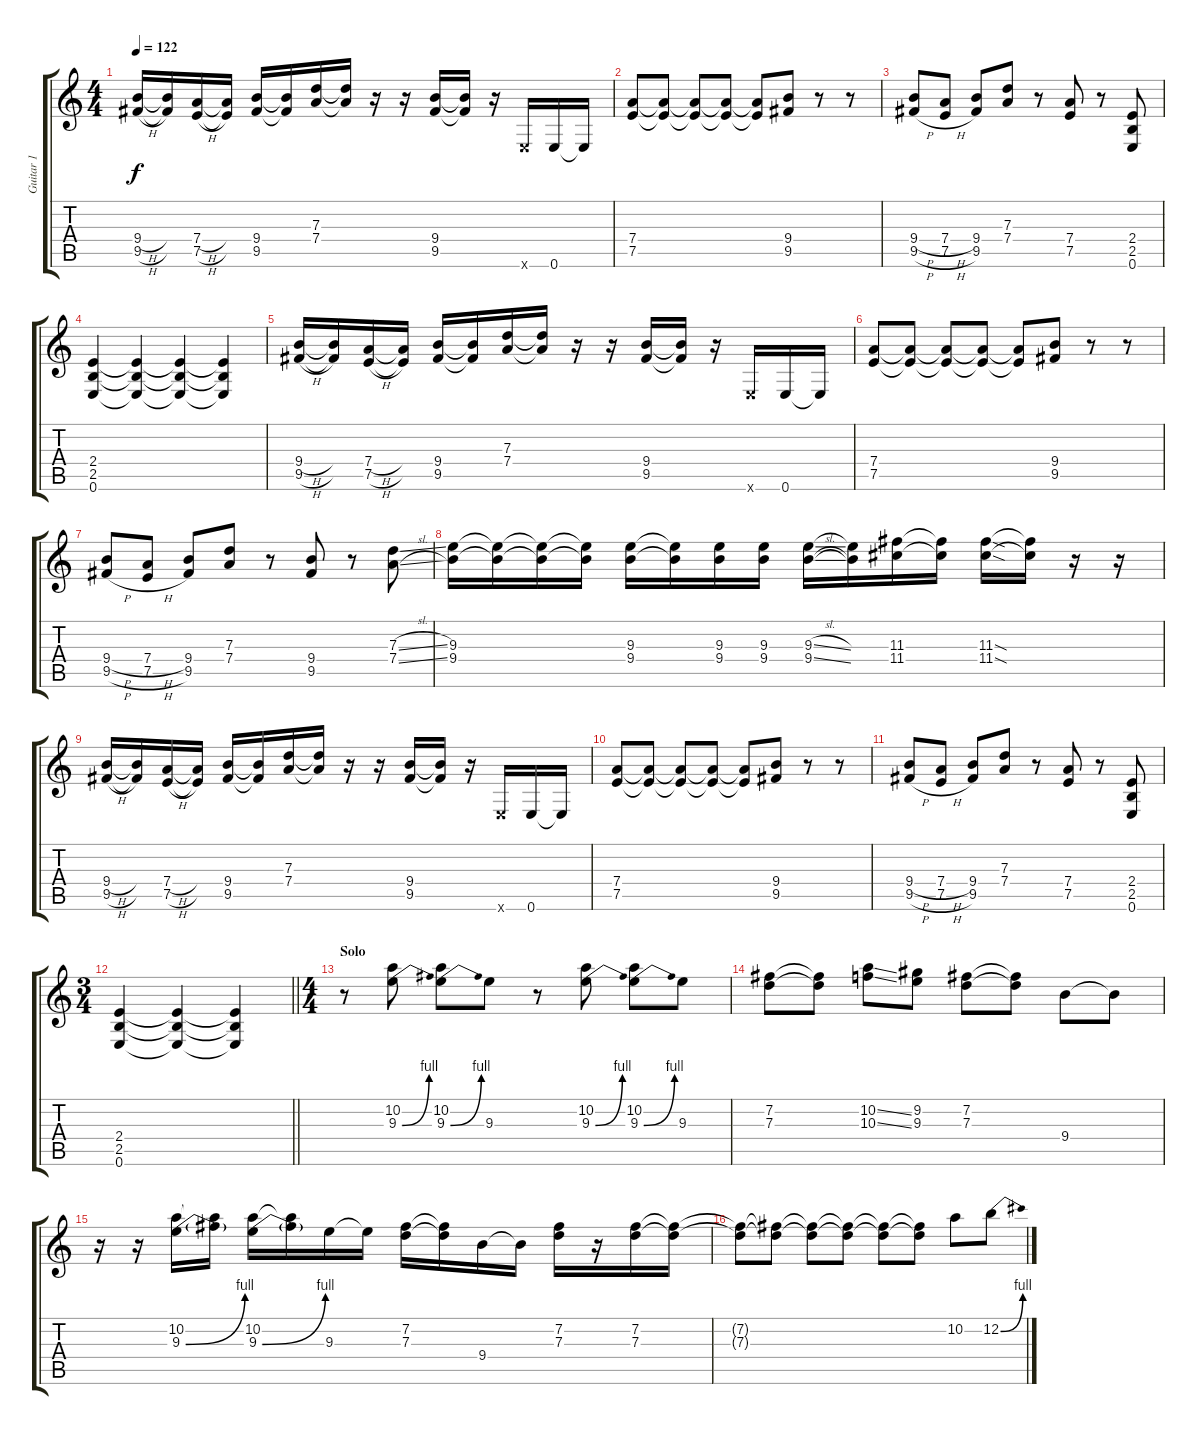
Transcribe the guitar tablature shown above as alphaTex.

\track ("Guitar 1" "Guitar 1") {instrument distortionguitar}
\staff {score tabs}
\tuning (E4 B3 G3 D3 A2 E2) {hide}
\ts (4 4)
\tempo 122
\clef g2
\ks c
(9.4{h} 9.5{h}).16{dy f} (9.4{t} 9.5{t}).16 (7.4{h} 7.5{h}).16 (7.4{t} 7.5{t}).16 (9.4 9.5).16 (9.4{t} 9.5{t}).16 (7.3 7.4).16 (7.3{t} 7.4{t}).16 r.16 r.16 (9.4 9.5).16 (9.4{t} 9.5{t}).16 r.16 0.6{x}.16 0.6.16 0.6{t}.16 |
(7.4 7.5).8 (7.4{t} 7.5{t}).8 (7.4{t} 7.5{t}).8 (7.4{t} 7.5{t}).8 (7.4{t} 7.5{t}).8 (9.4 9.5).8 r.8 r.8 |
(9.4{h} 9.5{h}).8 (7.4{h} 7.5{h}).8 (9.4 9.5).8 (7.3 7.4).8 r.8 (7.4 7.5).8 r.8 (2.4 2.5 0.6).8 |
(2.4 2.5 0.6).4 (2.4{t} 2.5{t} 0.6{t}).4 (2.4{t} 2.5{t} 0.6{t}).4 (2.4{t} 2.5{t} 0.6{t}).4 |
(9.4{h} 9.5{h}).16 (9.4{t} 9.5{t}).16 (7.4{h} 7.5{h}).16 (7.4{t} 7.5{t}).16 (9.4 9.5).16 (9.4{t} 9.5{t}).16 (7.3 7.4).16 (7.3{t} 7.4{t}).16 r.16 r.16 (9.4 9.5).16 (9.4{t} 9.5{t}).16 r.16 0.6{x}.16 0.6.16 0.6{t}.16 |
(7.4 7.5).8 (7.4{t} 7.5{t}).8 (7.4{t} 7.5{t}).8 (7.4{t} 7.5{t}).8 (7.4{t} 7.5{t}).8 (9.4 9.5).8 r.8 r.8 |
(9.4{h} 9.5{h}).8 (7.4{h} 7.5{h}).8 (9.4 9.5).8 (7.3 7.4).8 r.8 (9.4 9.5).8 r.8 (7.3{sl} 7.4{sl}).8 |
(9.3 9.4).16 (9.3{t} 9.4{t}).16 (9.3{t} 9.4{t}).16 (9.3{t} 9.4{t}).16 (9.3 9.4).16 (9.3{t} 9.4{t}).16 (9.3 9.4).16 (9.3 9.4).16 (9.3{sl} 9.4{sl}).16 (9.3{t} 9.4{t}).16 (11.3 11.4).16 (11.3{t} 11.4{t}).16 (11.3{sod} 11.4{sod}).16 (11.3{t} 11.4{t}).16 r.16 r.16 |
(9.4{h} 9.5{h}).16 (9.4{t} 9.5{t}).16 (7.4{h} 7.5{h}).16 (7.4{t} 7.5{t}).16 (9.4 9.5).16 (9.4{t} 9.5{t}).16 (7.3 7.4).16 (7.3{t} 7.4{t}).16 r.16 r.16 (9.4 9.5).16 (9.4{t} 9.5{t}).16 r.16 0.6{x}.16 0.6.16 0.6{t}.16 |
(7.4 7.5).8 (7.4{t} 7.5{t}).8 (7.4{t} 7.5{t}).8 (7.4{t} 7.5{t}).8 (7.4{t} 7.5{t}).8 (9.4 9.5).8 r.8 r.8 |
(9.4{h} 9.5{h}).8 (7.4{h} 7.5{h}).8 (9.4 9.5).8 (7.3 7.4).8 r.8 (7.4 7.5).8 r.8 (2.4 2.5 0.6).8 |
\ts (3 4)
\barLineRight lightlight
(2.4 2.5 0.6).4 (2.4{t} 2.5{t} 0.6{t}).4 (2.4{t} 2.5{t} 0.6{t}).4 |
\ts (4 4)
\section ("" "Solo")
r.8 (10.2 9.3{be (bend 0 0 60 4)}).8 (10.2 9.3{be (bend 0 0 60 4)}).8 9.3.8 r.8 (10.2 9.3{be (bend 0 0 60 4)}).8 (10.2 9.3{be (bend 0 0 60 4)}).8 9.3.8 |
(7.2 7.3).8 (7.2{t} 7.3{t}).8 (10.2{ss} 10.3{ss}).8 (9.2 9.3).8 (7.2 7.3).8 (7.2{t} 7.3{t}).8 9.4.8 9.4{t}.8 |
r.16 r.16 (10.2 9.3{be (bend 0 0 60 4)}).16 (10.2{t} 9.3{t}).16 (10.2 9.3{be (bend 0 0 60 4)}).16 (10.2{t} 9.3{t}).16 9.3.16 9.3{t}.16 (7.2 7.3).16 (7.2{t} 7.3{t}).16 9.4.16 9.4{t}.16 (7.2 7.3).16 r.16 (7.2 7.3).16 (7.2{t} 7.3{t}).16 |
(7.2{t} 7.3{t}).8 (7.2{t} 7.3{t}).8 (7.2{t} 7.3{t}).8 (7.2{t} 7.3{t}).8 (7.2{t} 7.3{t}).8 (7.2{t} 7.3{t}).8 10.2.8 12.2{be (bend 0 0 60 4)}.8
